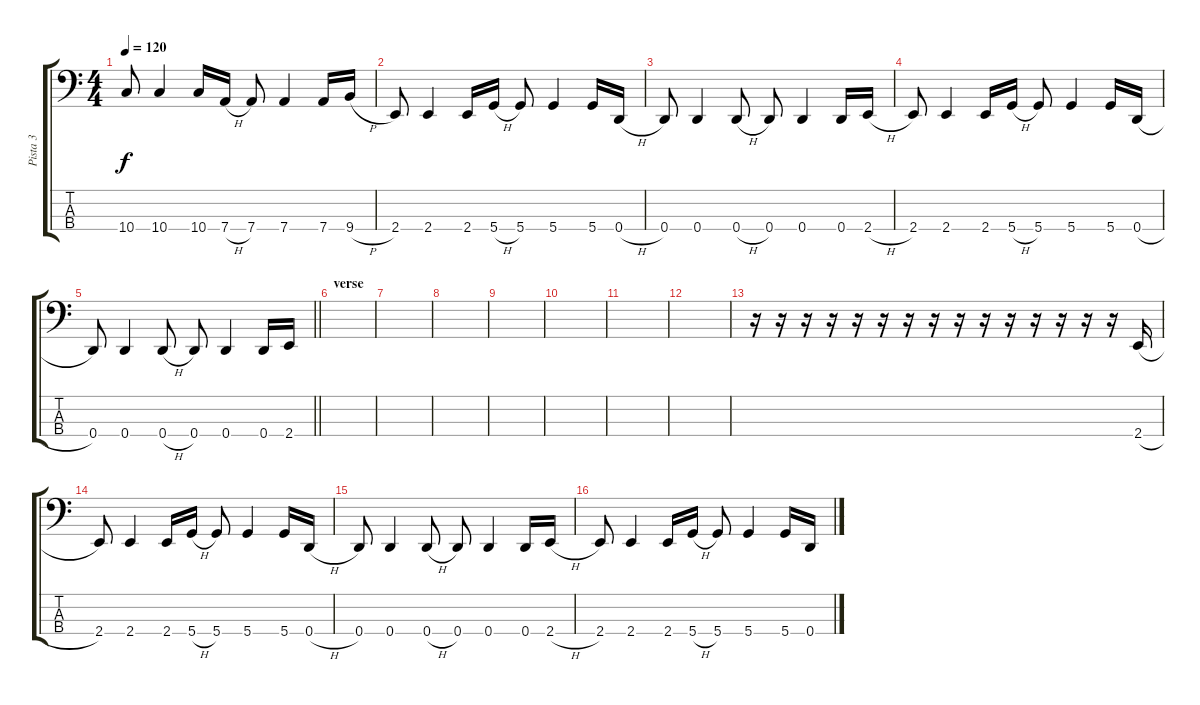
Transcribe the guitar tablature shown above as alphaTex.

\track ("Pista 3" "Pista 3") {instrument electricbasspick}
\staff {score tabs}
\tuning (G2 D2 A1 D1) {hide}
\ts (4 4)
\tempo 120
\clef f4
\ks c
10.4.8{dy f} 10.4.4 10.4.16 7.4{h}.16 7.4.8 7.4.4 7.4.16 9.4{h}.16 |
2.4.8 2.4.4 2.4.16 5.4{h}.16 5.4.8 5.4.4 5.4.16 0.4{h}.16 |
0.4.8 0.4.4 0.4{h}.8 0.4.8 0.4.4 0.4.16 2.4{h}.16 |
2.4.8 2.4.4 2.4.16 5.4{h}.16 5.4.8 5.4.4 5.4.16 0.4{h}.16 |
\barLineRight lightlight
0.4.8 0.4.4 0.4{h}.8 0.4.8 0.4.4 0.4.16 2.4.16 |
\section ("" "verse")
|
|
|
|
|
|
|
r.16 r.16 r.16 r.16 r.16 r.16 r.16 r.16 r.16 r.16 r.16 r.16 r.16 r.16 r.16 2.4{h}.16 |
2.4.8 2.4.4 2.4.16 5.4{h}.16 5.4.8 5.4.4 5.4.16 0.4{h}.16 |
0.4.8 0.4.4 0.4{h}.8 0.4.8 0.4.4 0.4.16 2.4{h}.16 |
2.4.8 2.4.4 2.4.16 5.4{h}.16 5.4.8 5.4.4 5.4.16 0.4{h}.16
